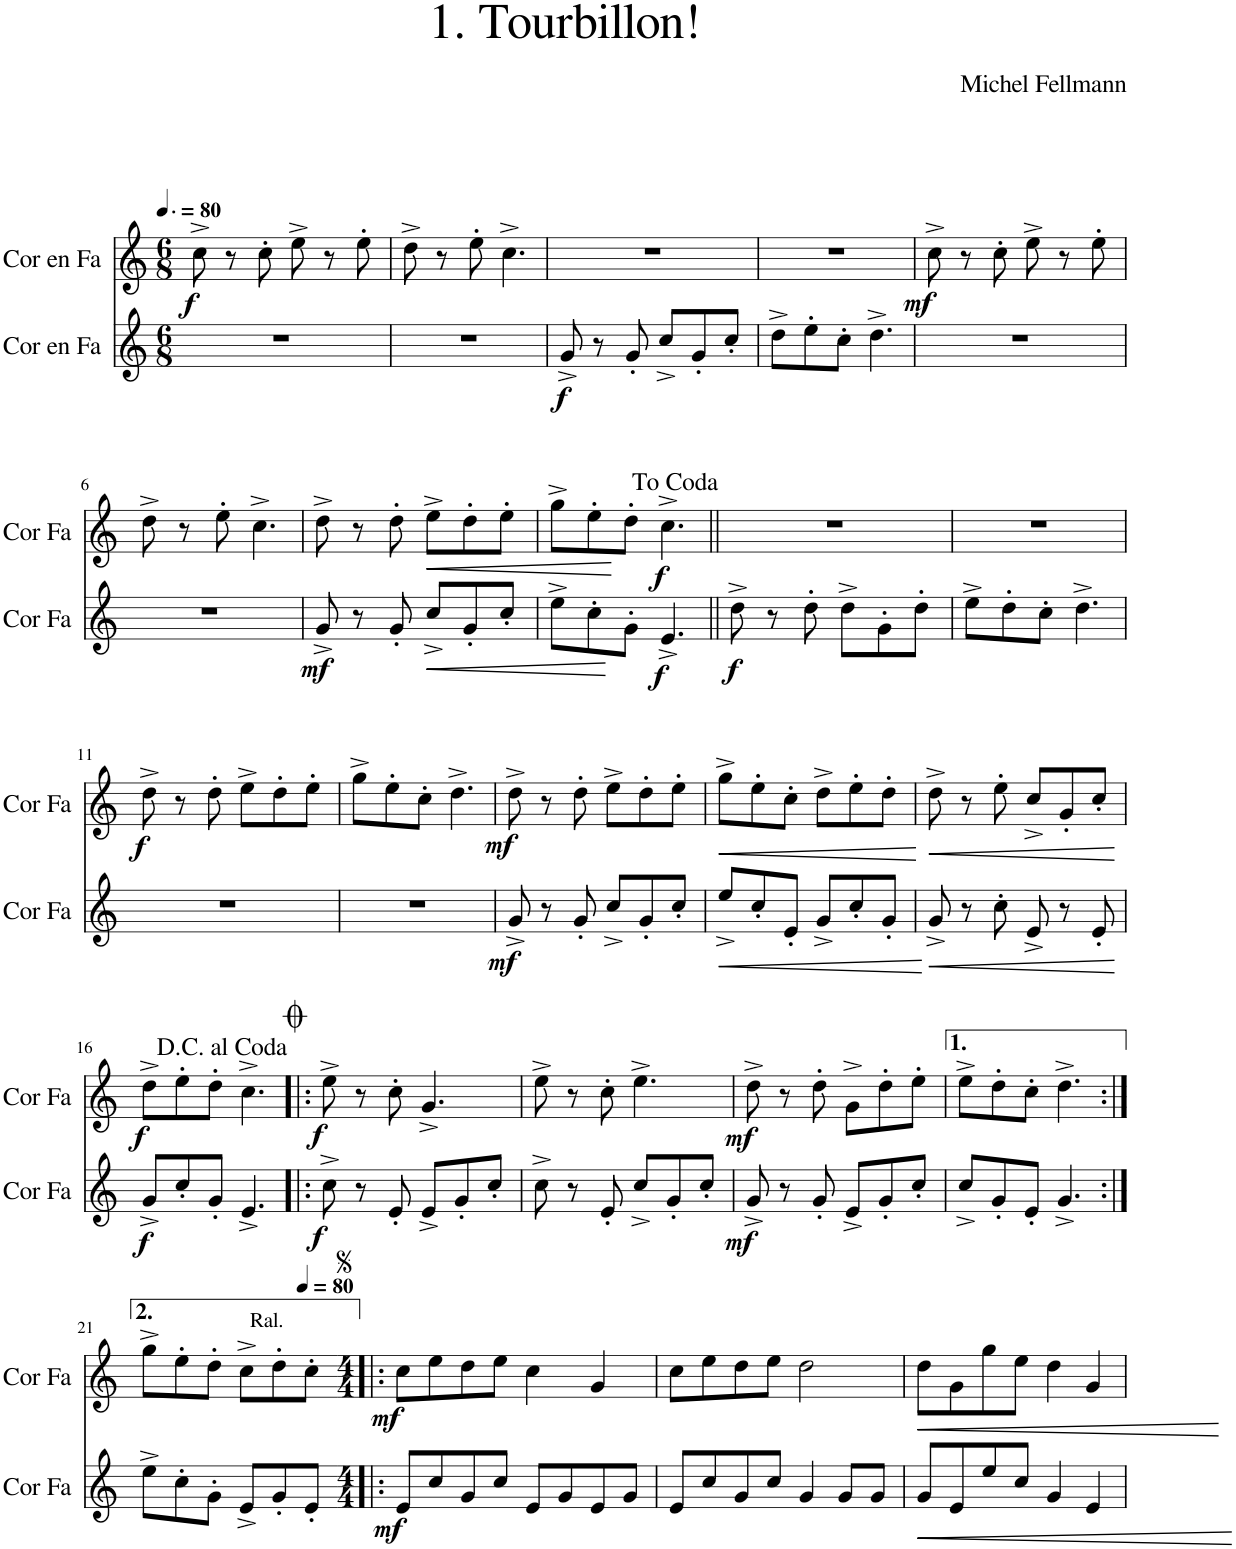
**kern	**dynam	**kern	**dynam
*part2	*part2	*part1	*part1
*staff2	*staff2	*staff1	*staff1
*I"Cor en Fa	*	*I"Cor en Fa	*
*I'Cor Fa	*	*I'Cor Fa	*
*clefG2	*	*clefG2	*
*Trd4c7	*	*Trd4c7	*
*k[]	*	*k[]	*
*M6/8	*	*M6/8	*
*MM120	*	*MM120	*
=1	=1	=1	=1
!	!	!	!LO:DY:b
2.r	.	8cc^\	f
.	.	8r	.
.	.	8cc'\	.
.	.	8ee^\	.
.	.	8r	.
.	.	8ee'\	.
=2	=2	=2	=2
2.r	.	8dd^\	.
.	.	8r	.
.	.	8ee'\	.
.	.	4.cc^\	.
=3	=3	=3	=3
!	!LO:DY:b	!	!
8g^/	f	2.r	.
8r	.	.	.
8g'/	.	.	.
8cc^/L	.	.	.
8g'/	.	.	.
8cc'/J	.	.	.
=4	=4	=4	=4
8dd^\L	.	2.r	.
8ee'\	.	.	.
8cc'\J	.	.	.
4.dd^\	.	.	.
=5	=5	=5	=5
!	!	!	!LO:DY:b
2.r	.	8cc^\	mf
.	.	8r	.
.	.	8cc'\	.
.	.	8ee^\	.
.	.	8r	.
.	.	8ee'\	.
!!LO:LB:g=z
=6	=6	=6	=6
2.r	.	8dd^\	.
.	.	8r	.
.	.	8ee'\	.
.	.	4.cc^\	.
=7	=7	=7	=7
!	!LO:DY:b	!	!
8g^/	mf	8dd^\	.
8r	.	8r	.
8g'/	.	8dd'\	.
!	!LO:HP:b	!	!LO:HP:b
8cc^/L	<	8ee^\L	<
8g'/	.	8dd'\	.
8cc'/J	.	8ee'\J	.
.	[	.	[
=8	=8	=8	=8
8ee^\L	.	8gg^\L	.
8cc'\	.	8ee'\	.
8g'\J	.	8dd'\J	.
!	!LO:DY:b	!	!LO:DY:b
4.e^/	f	4.cc^\	f
=9||	=9||	=9||	=9||
!	!LO:DY:b	!	!
8dd^\	f	2.r	.
8r	.	.	.
8dd'\	.	.	.
8dd^\L	.	.	.
8g'\	.	.	.
8dd'\J	.	.	.
=10	=10	=10	=10
8ee^\L	.	2.r	.
8dd'\	.	.	.
8cc'\J	.	.	.
4.dd^\	.	.	.
!!LO:LB:g=z
=11	=11	=11	=11
!	!	!	!LO:DY:b
2.r	.	8dd^\	f
.	.	8r	.
.	.	8dd'\	.
.	.	8ee^\L	.
.	.	8dd'\	.
.	.	8ee'\J	.
=12	=12	=12	=12
2.r	.	8gg^\L	.
.	.	8ee'\	.
.	.	8cc'\J	.
.	.	4.dd^\	.
=13	=13	=13	=13
!	!LO:DY:b	!	!LO:DY:b
8g^/	mf	8dd^\	mf
8r	.	8r	.
8g'/	.	8dd'\	.
8cc^/L	.	8ee^\L	.
8g'/	.	8dd'\	.
8cc'/J	.	8ee'\J	.
=14	=14	=14	=14
!	!LO:HP:b	!	!LO:HP:b
8ee^/L	<	8gg^\L	<
8cc'/	.	8ee'\	.
8e'/J	.	8cc'\J	.
8g^/L	.	8dd^\L	.
8cc'/	.	8ee'\	.
8g'/J	.	8dd'\J	.
.	[	.	[
=15	=15	=15	=15
!	!LO:HP:b	!	!LO:HP:b
8g^/	<	8dd^\	<
8r	.	8r	.
8cc'\	.	8ee'\	.
8e^/	.	8cc^/L	.
8r	.	8g'/	.
8e'/	.	8cc'/J	.
.	[	.	[
!!LO:LB:g=z
=16	=16	=16	=16
!	!LO:DY:b	!	!LO:DY:b
8g^/L	f	8dd^\L	f
8cc'/	.	8ee'\	.
8g'/J	.	8dd'\J	.
4.e^/	.	4.cc^\	.
=17!|:	=17!|:	=17!|:	=17!|:
!	!LO:DY:b	!	!LO:DY:b
8cc^\	f	8ee^\	f
8r	.	8r	.
8e'/	.	8cc'\	.
8e^/L	.	4.g^/	.
8g'/	.	.	.
8cc'/J	.	.	.
=18	=18	=18	=18
8cc^\	.	8ee^\	.
8r	.	8r	.
8e'/	.	8cc'\	.
8cc^/L	.	4.ee^\	.
8g'/	.	.	.
8cc'/J	.	.	.
=19	=19	=19	=19
!	!LO:DY:b	!	!LO:DY:b
8g^/	mf	8dd^\	mf
8r	.	8r	.
8g'/	.	8dd'\	.
8e^/L	.	8g^\L	.
8g'/	.	8dd'\	.
8cc'/J	.	8ee'\J	.
=20	=20	=20	=20
8cc^/L	.	8ee^\L	.
8g'/	.	8dd'\	.
8e'/J	.	8cc'\J	.
4.g^/	.	4.dd^\	.
!!LO:LB:g=z
=21:|!	=21:|!	=21:|!	=21:|!
8ee^\L	.	8gg^\L	.
8cc'\	.	8ee'\	.
8g'\J	.	8dd'\J	.
!	!	!LO:TX:a:t=Ral.	!
8e^/L	.	8cc^\L	.
8g'/	.	8dd'\	.
8e'/J	.	8cc'\J	.
=22!|:	=22!|:	=22!|:	=22!|:
*M4/4	*	*M4/4	*
*	*	*MM80	*
!	!LO:DY:b	!	!LO:DY:b
8e/L	mf	8cc\L	mf
8cc/	.	8ee\	.
8g/	.	8dd\	.
8cc/J	.	8ee\J	.
8e/L	.	4cc\	.
8g/	.	.	.
8e/	.	4g/	.
8g/J	.	.	.
=23	=23	=23	=23
8e/L	.	8cc\L	.
8cc/	.	8ee\	.
8g/	.	8dd\	.
8cc/J	.	8ee\J	.
4g/	.	2dd\	.
8g/L	.	.	.
8g/J	.	.	.
=24	=24	=24	=24
!	!LO:HP:b	!	!LO:HP:b
8g/L	<	8dd\L	<
8e/	.	8g\	.
8ee/	.	8gg\	.
8cc/J	.	8ee\J	.
4g/	.	4dd\	.
4e/	.	4g/	.
.	[	.	[
=	=	=	=
*-	*-	*-	*-
